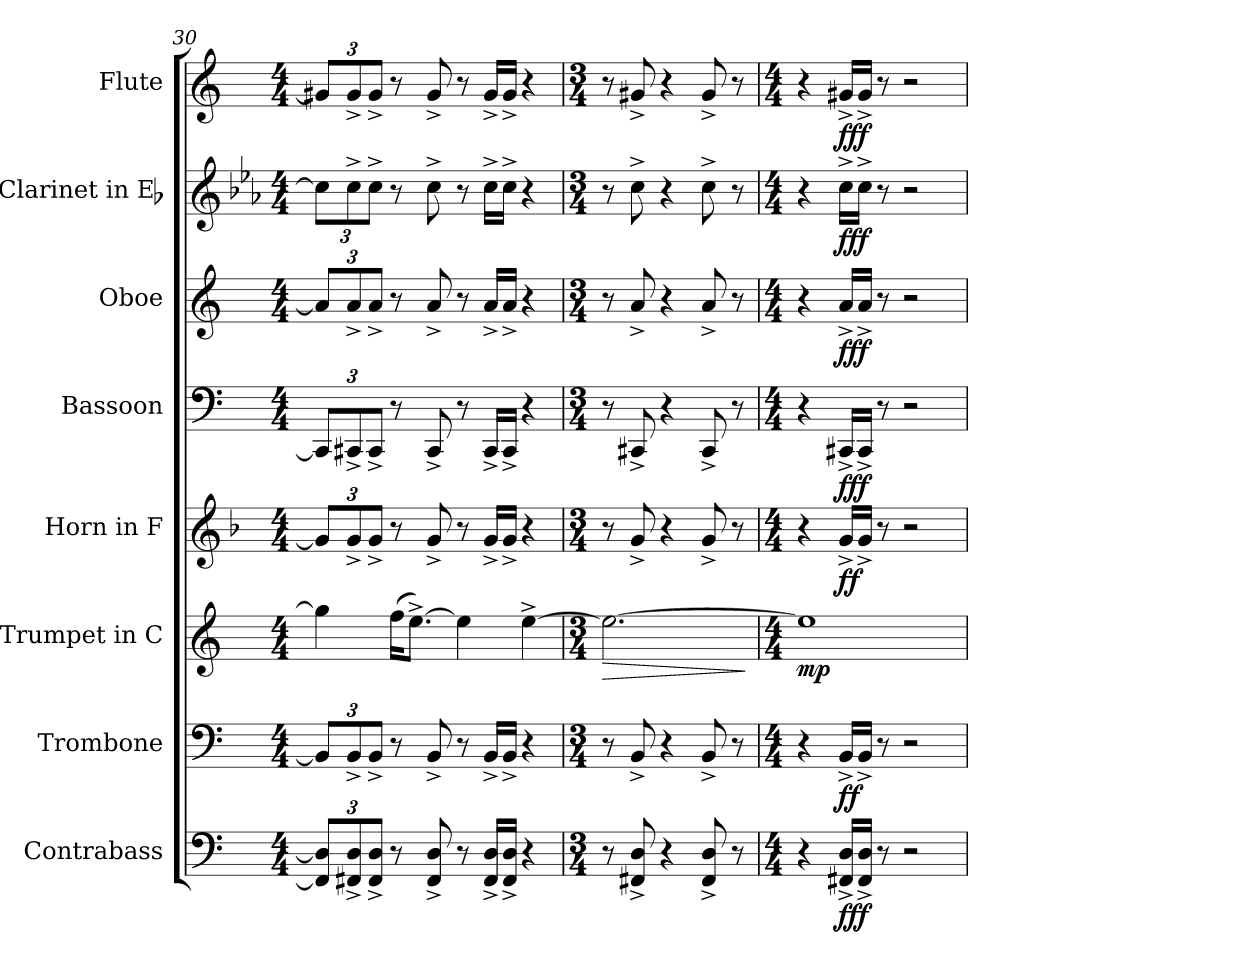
**kern	**dynam	**kern	**dynam	**kern	**dynam	**kern	**dynam	**kern	**dynam	**kern	**dynam	**kern	**dynam	**kern	**dynam
*part8	*part8	*part7	*part7	*part6	*part6	*part5	*part5	*part4	*part4	*part3	*part3	*part2	*part2	*part1	*part1
*staff8	*staff8	*staff7	*staff7	*staff6	*staff6	*staff5	*staff5	*staff4	*staff4	*staff3	*staff3	*staff2	*staff2	*staff1	*staff1
*I"Contrabass	*	*I"Trombone	*	*I"Trumpet in C	*	*I"Horn in F	*	*I"Bassoon	*	*I"Oboe	*	*I"Clarinet in Eb	*	*I"Flute	*
*I'Cb.	*	*I'Tbn.	*	*	*	*I'Hn.	*	*I'Bsn.	*	*I'Ob.	*	*	*	*I'Fl.	*
*clefF4	*	*clefF4	*	*clefG2	*	*clefG2	*	*clefF4	*	*clefG2	*	*clefG2	*	*clefG2	*
*k[]	*	*k[]	*	*k[]	*	*k[b-]	*	*k[]	*	*k[]	*	*k[b-e-a-]	*	*k[]	*
*M4/4	*	*M4/4	*	*M4/4	*	*M4/4	*	*M4/4	*	*M4/4	*	*M4/4	*	*M4/4	*
=30	=30	=30	=30	=30	=30	=30	=30	=30	=30	=30	=30	=30	=30	=30	=30
12FF#] 12D]L	.	12BBL]	.	4gg]	.	12gL]	.	12CC#L]	.	12aL]	.	12ccL]	.	12g#XL]	.
12FF#X^ 12D^	.	12BB^	.	.	.	12g^	.	12CC#X^	.	12a^	.	12cc^	.	12g#^	.
12FF#^ 12D^J	.	12BB^J	.	.	.	12g^J	.	12CC#^J	.	12a^J	.	12cc^J	.	12g#^J	.
8r	.	8r	.	(16ffKL	.	8r	.	8r	.	8r	.	8r	.	8r	.
.	.	.	.	[8.ee^J)	.	.	.	.	.	.	.	.	.	.	.
8FF#^ 8D^	.	8BB^	.	.	.	8g^	.	8CC#^	.	8a^	.	8cc^	.	8g#^	.
8r	.	8r	.	4ee]	.	8r	.	8r	.	8r	.	8r	.	8r	.
16FF#^ 16D^LL	.	16BB^LL	.	.	.	16g^LL	.	16CC#^LL	.	16a^LL	.	16cc^LL	.	16g#^LL	.
16FF#^ 16D^JJ	.	16BB^JJ	.	.	.	16g^JJ	.	16CC#^JJ	.	16a^JJ	.	16cc^JJ	.	16g#^JJ	.
4r	.	4r	.	[4ee^	.	4r	.	4r	.	4r	.	4r	.	4r	.
=31	=31	=31	=31	=31	=31	=31	=31	=31	=31	=31	=31	=31	=31	=31	=31
*M3/4	*	*M3/4	*	*M3/4	*	*M3/4	*	*M3/4	*	*M3/4	*	*M3/4	*	*M3/4	*
!	!	!	!	!	!LO:HP:b	!	!	!	!	!	!	!	!	!	!
8r	.	8r	.	2.ee_	>	8r	.	8r	.	8r	.	8r	.	8r	.
8FF#X^ 8D^	.	8BB^	.	.	.	8g^	.	8CC#X^	.	8a^	.	8cc^	.	8g#X^	.
4r	.	4r	.	.	.	4r	.	4r	.	4r	.	4r	.	4r	.
8FF#^ 8D^	.	8BB^	.	.	.	8g^	.	8CC#^	.	8a^	.	8cc^	.	8g#^	.
8r	.	8r	.	.	.	8r	.	8r	.	8r	.	8r	.	8r	.
.	.	.	.	.	]	.	.	.	.	.	.	.	.	.	.
=32	=32	=32	=32	=32	=32	=32	=32	=32	=32	=32	=32	=32	=32	=32	=32
*M4/4	*	*M4/4	*	*M4/4	*	*M4/4	*	*M4/4	*	*M4/4	*	*M4/4	*	*M4/4	*
4r	.	4r	.	1ee]	mp	4r	.	4r	.	4r	.	4r	.	4r	.
16FF#X^ 16D^LL	fff	16BB^LL	ff	.	.	16g^LL	ff	16CC#X^LL	fff	16a^LL	fff	16cc^LL	fff	16g#X^LL	fff
16FF#^ 16D^JJ	.	16BB^JJ	.	.	.	16g^JJ	.	16CC#^JJ	.	16a^JJ	.	16cc^JJ	.	16g#^JJ	.
8r	.	8r	.	.	.	8r	.	8r	.	8r	.	8r	.	8r	.
2r	.	2r	.	.	.	2r	.	2r	.	2r	.	2r	.	2r	.
=	=	=	=	=	=	=	=	=	=	=	=	=	=	=	=
*-	*-	*-	*-	*-	*-	*-	*-	*-	*-	*-	*-	*-	*-	*-	*-
